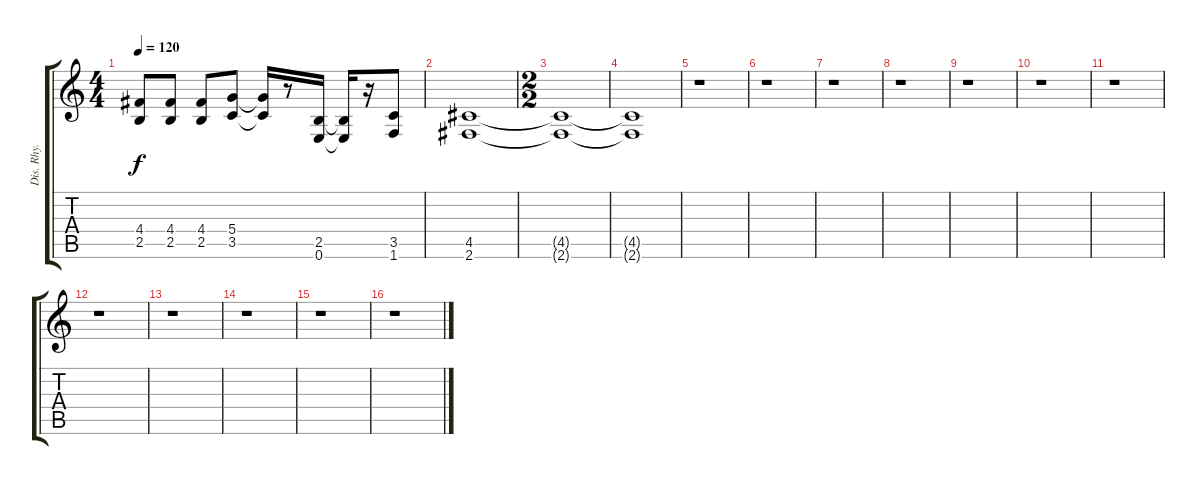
\track ("Dis. Rhy." "Dis. Rhy.") {instrument distortionguitar}
\staff {score tabs}
\tuning (E4 B3 G3 D3 A2 E2) {hide}
\ts (4 4)
\tempo 120
\clef g2
\ks c
(4.4 2.5).8{dy f} (4.4 2.5).8 (4.4 2.5).8 (5.4 3.5).8 (5.4{t} 3.5{t}).16 r.8 (2.5 0.6).16 (2.5{t} 0.6{t}).16 r.16 (3.5 1.6).8 |
(4.5 2.6).1 |
\ts (2 2)
(4.5{t} 2.6{t}).1 |
(4.5{t} 2.6{t}).1 |
r.1 |
r.1 |
r.1 |
r.1 |
r.1 |
r.1 |
r.1 |
r.1 |
r.1 |
r.1 |
r.1 |
r.1
